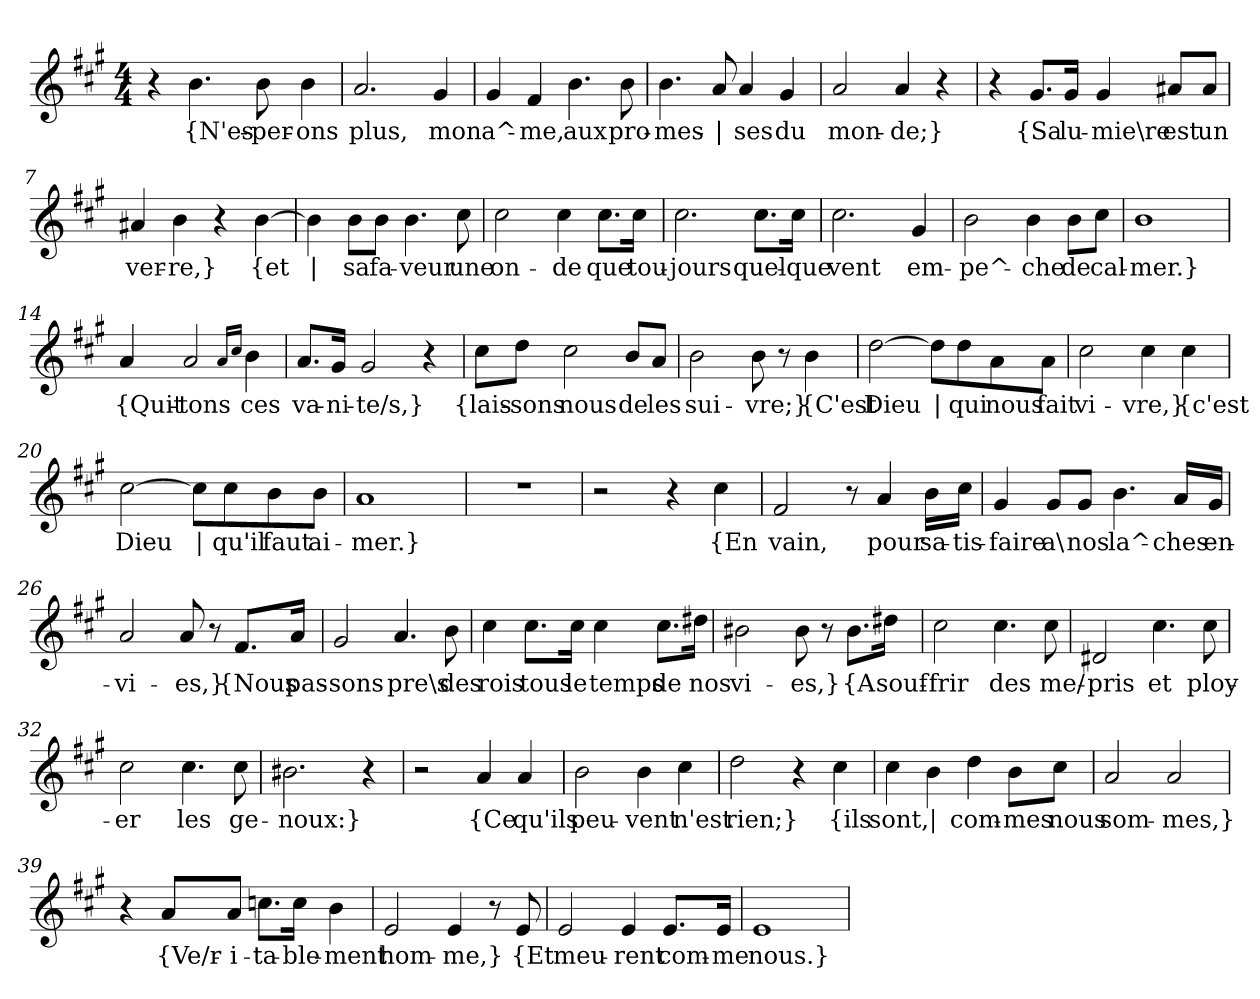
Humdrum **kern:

**kern	**text
*part1	*part1
*staff1	*staff1
*clefG2	*
*k[f#c#g#]	*
*M4/4	*
=1	=1
4r	.
!	!LO:LY:b
4.b\	{N'es-
!	!LO:LY:b
8b\	-per-
!	!LO:LY:b
4b\	-ons
=2	=2
!	!LO:LY:b
2.a/	plus,
!	!LO:LY:b
4g#/	mon
=3	=3
!	!LO:LY:b
4g#/	a^-
!	!LO:LY:b
4f#/	-me,
!	!LO:LY:b
4.b\	aux
!	!LO:LY:b
8b\	pro-
=4	=4
!	!LO:LY:b
4.b\	-mes-
!	!LO:LY:b
8a/	|
!	!LO:LY:b
4a/	-ses
!	!LO:LY:b
4g#/	du
=5	=5
!	!LO:LY:b
2a/	mon-
!	!LO:LY:b
4a/	-de;}
4r	.
!!LO:LB:g=z
=6	=6
4r	.
!	!LO:LY:b
8.g#/L	{Sa
!	!LO:LY:b
16g#/Jk	lu-
!	!LO:LY:b
4g#/	-mie\re
!	!LO:LY:b
8a#X/L	est
!	!LO:LY:b
8a#/J	un
=7	=7
!	!LO:LY:b
4a#X/	ver-
!	!LO:LY:b
4b\	-re,}
4r	.
!	!LO:LY:b
[4b\	{et
=8	=8
!	!LO:LY:b
4b\]	|
!	!LO:LY:b
8b\L	sa
!	!LO:LY:b
8b\J	fa-
!	!LO:LY:b
4.b\	-veur
!	!LO:LY:b
8cc#\	une
=9	=9
!	!LO:LY:b
2cc#\	on-
!	!LO:LY:b
4cc#\	-de
!	!LO:LY:b
8.cc#\L	que
!	!LO:LY:b
16cc#\Jk	tou-
=10	=10
!	!LO:LY:b
2.cc#\	-jours
!	!LO:LY:b
8.cc#\L	quel-
!	!LO:LY:b
16cc#\Jk	-que
!!LO:LB:g=z
=11	=11
!	!LO:LY:b
2.cc#\	vent
!	!LO:LY:b
4g#/	em-
=12	=12
!	!LO:LY:b
2b\	-pe^-
!	!LO:LY:b
4b\	-che
!	!LO:LY:b
8b\L	de
!	!LO:LY:b
8cc#\J	cal-
=13	=13
!	!LO:LY:b
1b	-mer.}
=14	=14
!	!LO:LY:b
4a/	{Quit-
!	!LO:LY:b
2a/	-tons
16qa/LL	.
16qcc#/JJ	.
!	!LO:LY:b
4b\	ces
=15	=15
!	!LO:LY:b
8.a/L	va-
!	!LO:LY:b
16g#/Jk	-ni-
!	!LO:LY:b
2g#/	-te/s,}
4r	.
=16	=16
!	!LO:LY:b
8cc#\L	{lais-
!	!LO:LY:b
8dd\J	-sons
!	!LO:LY:b
2cc#\	nous
!	!LO:LY:b
8b/L	de
!	!LO:LY:b
8a/J	les
!!LO:LB:g=z
=17	=17
!	!LO:LY:b
2b\	sui-
!	!LO:LY:b
8b\	-vre;}
8r	.
!	!LO:LY:b
4b\	{C'est
=18	=18
!	!LO:LY:b
[2dd\	Dieu
!	!LO:LY:b
8dd\L]	|
!	!LO:LY:b
8dd\	qui
!	!LO:LY:b
8a\	nous
!	!LO:LY:b
8a\J	fait
=19	=19
!	!LO:LY:b
2cc#\	vi-
!	!LO:LY:b
4cc#\	-vre,}
!	!LO:LY:b
4cc#\	{c'est
=20	=20
!	!LO:LY:b
[2cc#\	Dieu
!	!LO:LY:b
8cc#\L]	|
!	!LO:LY:b
8cc#\	qu'il
!	!LO:LY:b
8b\	faut
!	!LO:LY:b
8b\J	ai-
=21	=21
!	!LO:LY:b
1a	-mer.}
=22	=22
1r	.
=23	=23
2r	.
4r	.
!	!LO:LY:b
4cc#\	{En
!!LO:LB:g=z
=24	=24
!	!LO:LY:b
2f#/	vain,
8r	.
!	!LO:LY:b
4a/	pour
!	!LO:LY:b
16b\LL	sa-
!	!LO:LY:b
16cc#\JJ	-tis-
=25	=25
!	!LO:LY:b
4g#/	-faire
!	!LO:LY:b
8g#/L	a\
!	!LO:LY:b
8g#/J	nos
!	!LO:LY:b
4.b\	la^-
!	!LO:LY:b
16a/LL	-ches
!	!LO:LY:b
16g#/JJ	en-
=26	=26
!	!LO:LY:b
2a/	-vi-
!	!LO:LY:b
8a/	-es,}
8r	.
!	!LO:LY:b
8.f#/L	{Nous
!	!LO:LY:b
16a/Jk	pas-
=27	=27
!	!LO:LY:b
2g#/	-sons
!	!LO:LY:b
4.a/	pre\s
!	!LO:LY:b
8b\	des
!!LO:LB:g=z
=28	=28
!	!LO:LY:b
4cc#\	rois
!	!LO:LY:b
8.cc#\L	tous
!	!LO:LY:b
16cc#\Jk	le
!	!LO:LY:b
4cc#\	temps
!	!LO:LY:b
8.cc#\L	de
!	!LO:LY:b
16dd#X\Jk	nos
=29	=29
!	!LO:LY:b
2b#X\	vi-
!	!LO:LY:b
8b#\	-es,}
8r	.
!	!LO:LY:b
8.b#\L	{A
!	!LO:LY:b
16dd#X\Jk	souf-
=30	=30
!	!LO:LY:b
2cc#\	-frir
!	!LO:LY:b
4.cc#\	des
!	!LO:LY:b
8cc#\	me/-
=31	=31
!	!LO:LY:b
2d#X/	-pris
!	!LO:LY:b
4.cc#\	et
!	!LO:LY:b
8cc#\	ploy-
=32	=32
!	!LO:LY:b
2cc#\	-er
!	!LO:LY:b
4.cc#\	les
!	!LO:LY:b
8cc#\	ge-
=33	=33
!	!LO:LY:b
2.b#X\	noux:}
4r	.
!!LO:LB:g=z
=34	=34
2r	.
!	!LO:LY:b
4a/	{Ce
!	!LO:LY:b
4a/	qu'ils
=35	=35
!	!LO:LY:b
2b\	peu-
!	!LO:LY:b
4b\	-vent
!	!LO:LY:b
4cc#\	n'est
=36	=36
!	!LO:LY:b
2dd\	rien;}
4r	.
!	!LO:LY:b
4cc#\	{ils
=37	=37
!	!LO:LY:b
4cc#\	sont,
!	!LO:LY:b
4b\	|
!	!LO:LY:b
4dd\	com-
!	!LO:LY:b
8b\L	-mes
!	!LO:LY:b
8cc#\J	nous
=38	=38
!	!LO:LY:b
2a/	som-
!	!LO:LY:b
2a/	-mes,}
!!LO:LB:g=z
=39	=39
4r	.
!	!LO:LY:b
8a/L	{Ve/r-
!	!LO:LY:b
8a/J	-i-
!	!LO:LY:b
8.ccn\L	-ta-
!	!LO:LY:b
16cc\Jk	-ble-
!	!LO:LY:b
4b\	-ment
=40	=40
!	!LO:LY:b
2e/	hom-
!	!LO:LY:b
4e/	-me,}
8r	.
!	!LO:LY:b
8e/	{Et
=41	=41
!	!LO:LY:b
2e/	meu-
!	!LO:LY:b
4e/	-rent
!	!LO:LY:b
8.e/L	com-
!	!LO:LY:b
16e/Jk	-me
=42	=42
!	!LO:LY:b
1e	nous.}
=	=
*-	*-
